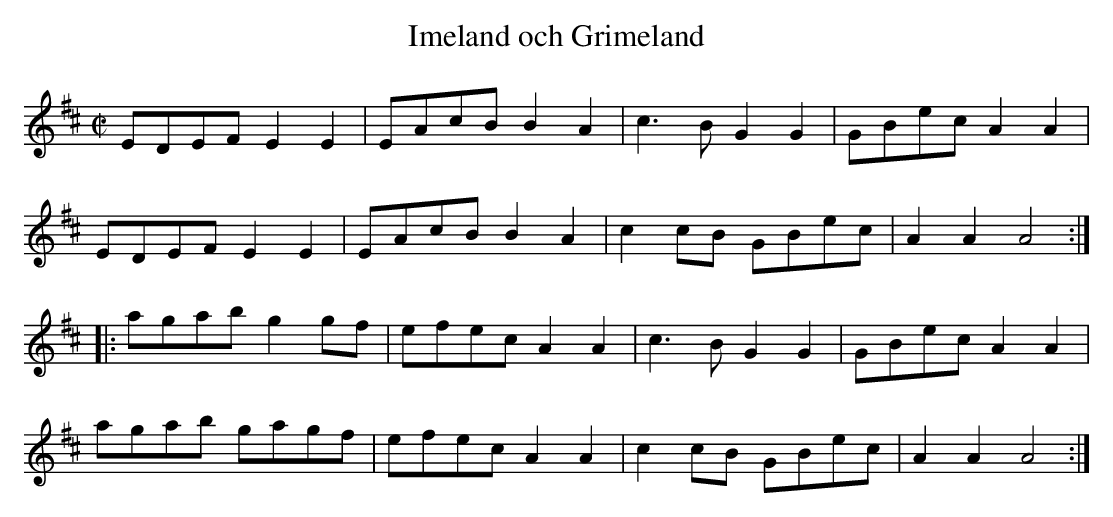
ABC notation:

X:1
T:Imeland och Grimeland
K:Amix
M:C|
EDEF E2E2|EAcB B2A2|c3B G2G2|GBec A2A2|
EDEF E2E2|EAcB B2A2|c2cB GBec|A2A2 A4:|
|:agab g2gf|efec A2A2|c3B G2G2|GBec A2A2|
agab gagf|efec A2A2|c2cB GBec|A2A2 A4:|
